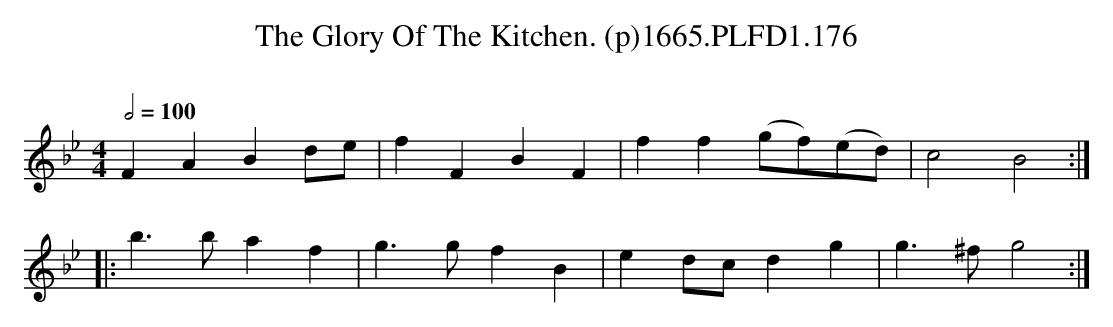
X:1
T:Glory Of The Kitchen. (p)1665.PLFD1.176, The
M:4/4
L:1/4
Q:1/2=100
O:
K:Bb
FABd/e/|fFBF|ff(g/f/)(e/d/)|c2B2:|
|:b>baf|g>gfB|ed/c/dg|g>^fg2:|
